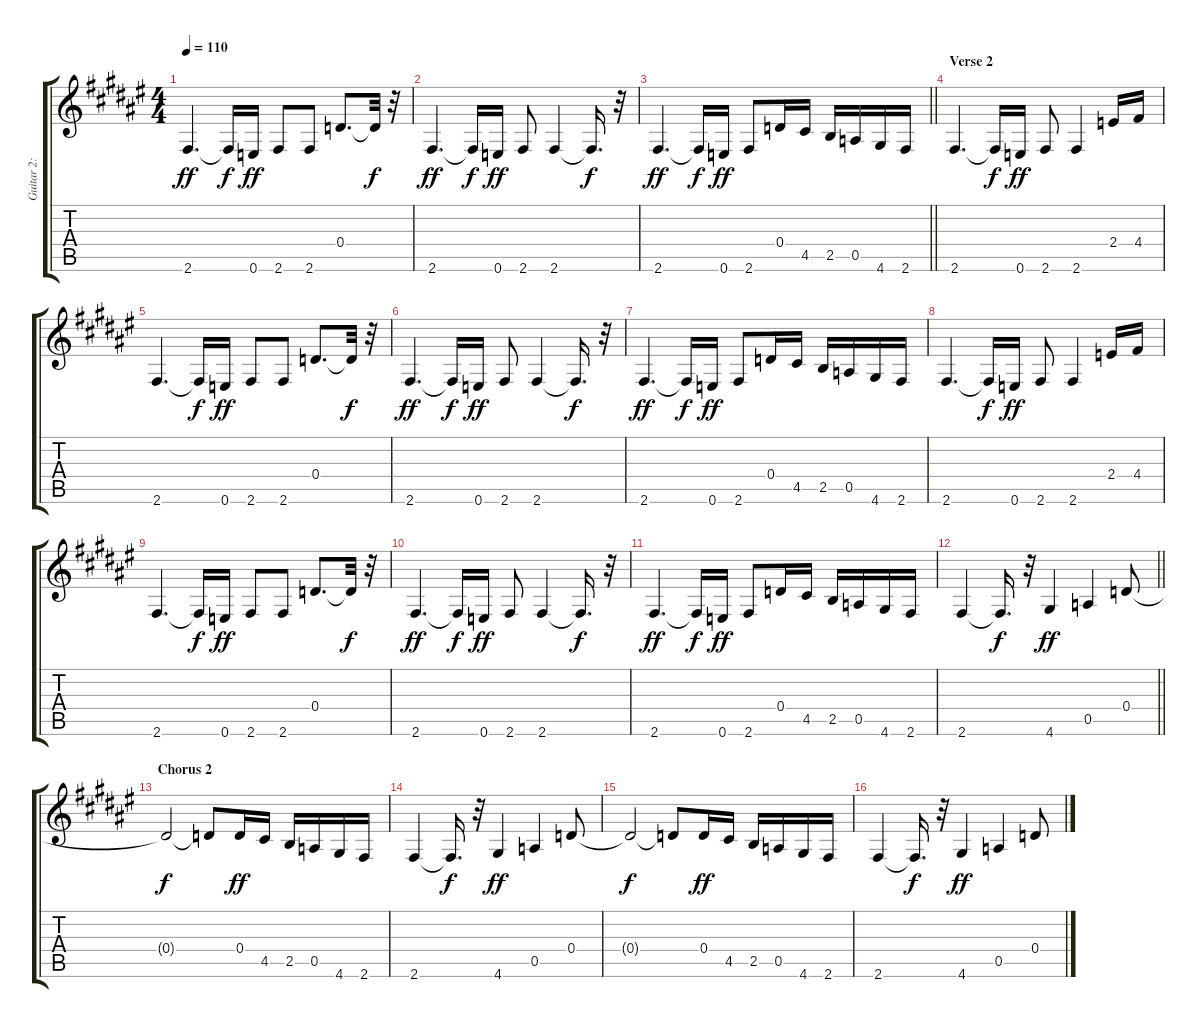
\track ("Guitar 2: Tim Pierce" "Guitar 2: ") {instrument electricguitarjazz}
\staff {score tabs}
\tuning (E4 B3 G3 D3 A2 E2) {hide}
\ts (4 4)
\tempo 110
\clef g2
\ks f#
2.6.4{d dy ff} 2.6{t}.16{dy f} 0.6.16{dy ff} 2.6.8 2.6.8 0.4.8{d} 0.4{t}.32{dy f} r.32 |
2.6.4{d dy ff} 2.6{t}.16{dy f} 0.6.16{dy ff} 2.6.8 2.6.4 2.6{t}.16{d dy f} r.32 |
\barLineRight lightlight
2.6.4{d dy ff} 2.6{t}.16{dy f} 0.6.16{dy ff} 2.6.8 0.4.16 4.5.16 2.5.16 0.5.16 4.6.16 2.6.16 |
\section ("" "Verse 2")
2.6.4{d} 2.6{t}.16{dy f} 0.6.16{dy ff} 2.6.8 2.6.4 2.4.16 4.4.16 |
2.6.4{d} 2.6{t}.16{dy f} 0.6.16{dy ff} 2.6.8 2.6.8 0.4.8{d} 0.4{t}.32{dy f} r.32 |
2.6.4{d dy ff} 2.6{t}.16{dy f} 0.6.16{dy ff} 2.6.8 2.6.4 2.6{t}.16{d dy f} r.32 |
2.6.4{d dy ff} 2.6{t}.16{dy f} 0.6.16{dy ff} 2.6.8 0.4.16 4.5.16 2.5.16 0.5.16 4.6.16 2.6.16 |
2.6.4{d} 2.6{t}.16{dy f} 0.6.16{dy ff} 2.6.8 2.6.4 2.4.16 4.4.16 |
2.6.4{d} 2.6{t}.16{dy f} 0.6.16{dy ff} 2.6.8 2.6.8 0.4.8{d} 0.4{t}.32{dy f} r.32 |
2.6.4{d dy ff} 2.6{t}.16{dy f} 0.6.16{dy ff} 2.6.8 2.6.4 2.6{t}.16{d dy f} r.32 |
2.6.4{d dy ff} 2.6{t}.16{dy f} 0.6.16{dy ff} 2.6.8 0.4.16 4.5.16 2.5.16 0.5.16 4.6.16 2.6.16 |
\barLineRight lightlight
2.6.4 2.6{t}.16{d dy f} r.32 4.6.4{dy ff} 0.5.4 0.4.8 |
\section ("" "Chorus 2")
0.4{t}.2{dy f} 0.4{t}.8 0.4.16{dy ff} 4.5.16 2.5.16 0.5.16 4.6.16 2.6.16 |
2.6.4 2.6{t}.16{d dy f} r.32 4.6.4{dy ff} 0.5.4 0.4.8 |
0.4{t}.2{dy f} 0.4{t}.8 0.4.16{dy ff} 4.5.16 2.5.16 0.5.16 4.6.16 2.6.16 |
2.6.4 2.6{t}.16{d dy f} r.32 4.6.4{dy ff} 0.5.4 0.4.8
